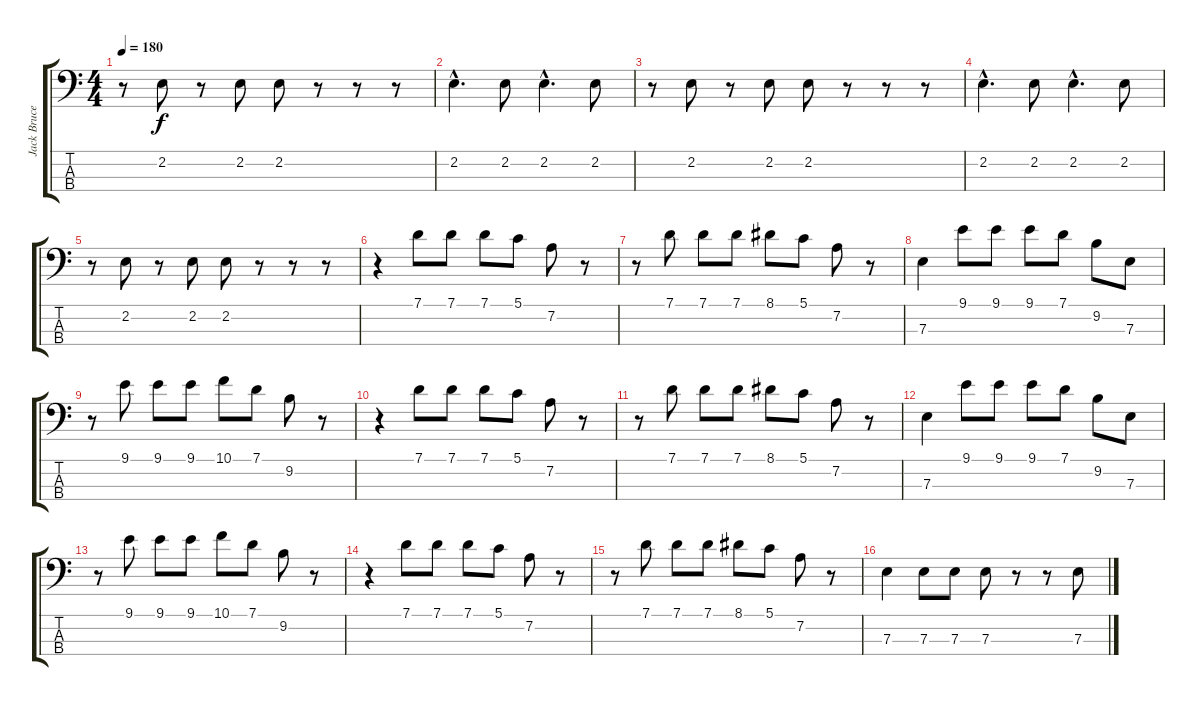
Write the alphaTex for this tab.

\track ("Jack Bruce" "Jack Bruce") {instrument electricguitarmuted}
\staff {score tabs}
\tuning (G2 D2 A1 E1) {hide}
\ts (4 4)
\tempo 180
\clef f4
\ks c
r.8{dy f} 2.2.8 r.8 2.2.8 2.2.8 r.8 r.8 r.8 |
2.2{hac}.4{d} 2.2.8 2.2{hac}.4{d} 2.2.8 |
r.8 2.2.8 r.8 2.2.8 2.2.8 r.8 r.8 r.8 |
2.2{hac}.4{d} 2.2.8 2.2{hac}.4{d} 2.2.8 |
r.8 2.2.8 r.8 2.2.8 2.2.8 r.8 r.8 r.8 |
r.4 7.1.8 7.1.8 7.1.8 5.1.8 7.2.8 r.8 |
r.8 7.1.8 7.1.8 7.1.8 8.1.8 5.1.8 7.2.8 r.8 |
7.3.4 9.1.8 9.1.8 9.1.8 7.1.8 9.2.8 7.3.8 |
r.8 9.1.8 9.1.8 9.1.8 10.1.8 7.1.8 9.2.8 r.8 |
r.4 7.1.8 7.1.8 7.1.8 5.1.8 7.2.8 r.8 |
r.8 7.1.8 7.1.8 7.1.8 8.1.8 5.1.8 7.2.8 r.8 |
7.3.4 9.1.8 9.1.8 9.1.8 7.1.8 9.2.8 7.3.8 |
r.8 9.1.8 9.1.8 9.1.8 10.1.8 7.1.8 9.2.8 r.8 |
r.4 7.1.8 7.1.8 7.1.8 5.1.8 7.2.8 r.8 |
r.8 7.1.8 7.1.8 7.1.8 8.1.8 5.1.8 7.2.8 r.8 |
7.3.4 7.3.8 7.3.8 7.3.8 r.8 r.8 7.3.8
